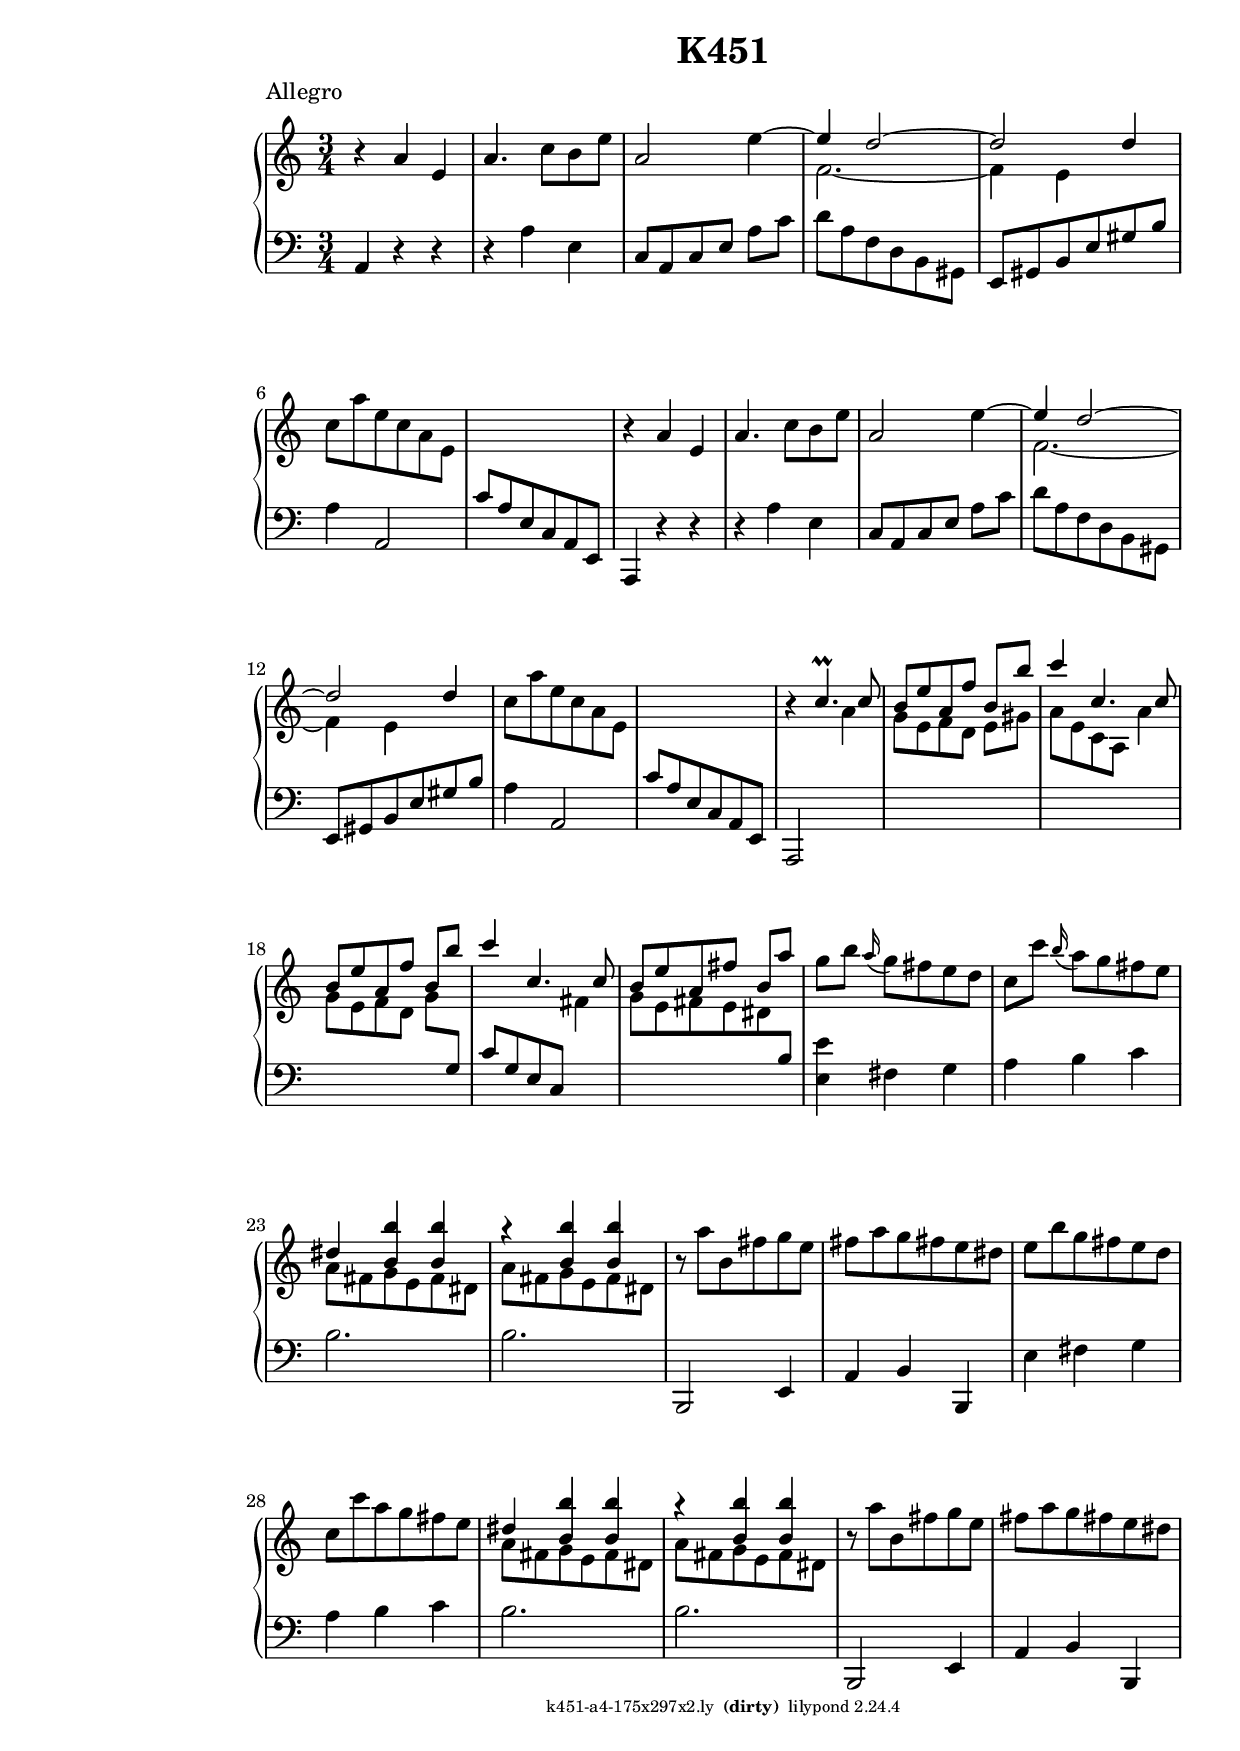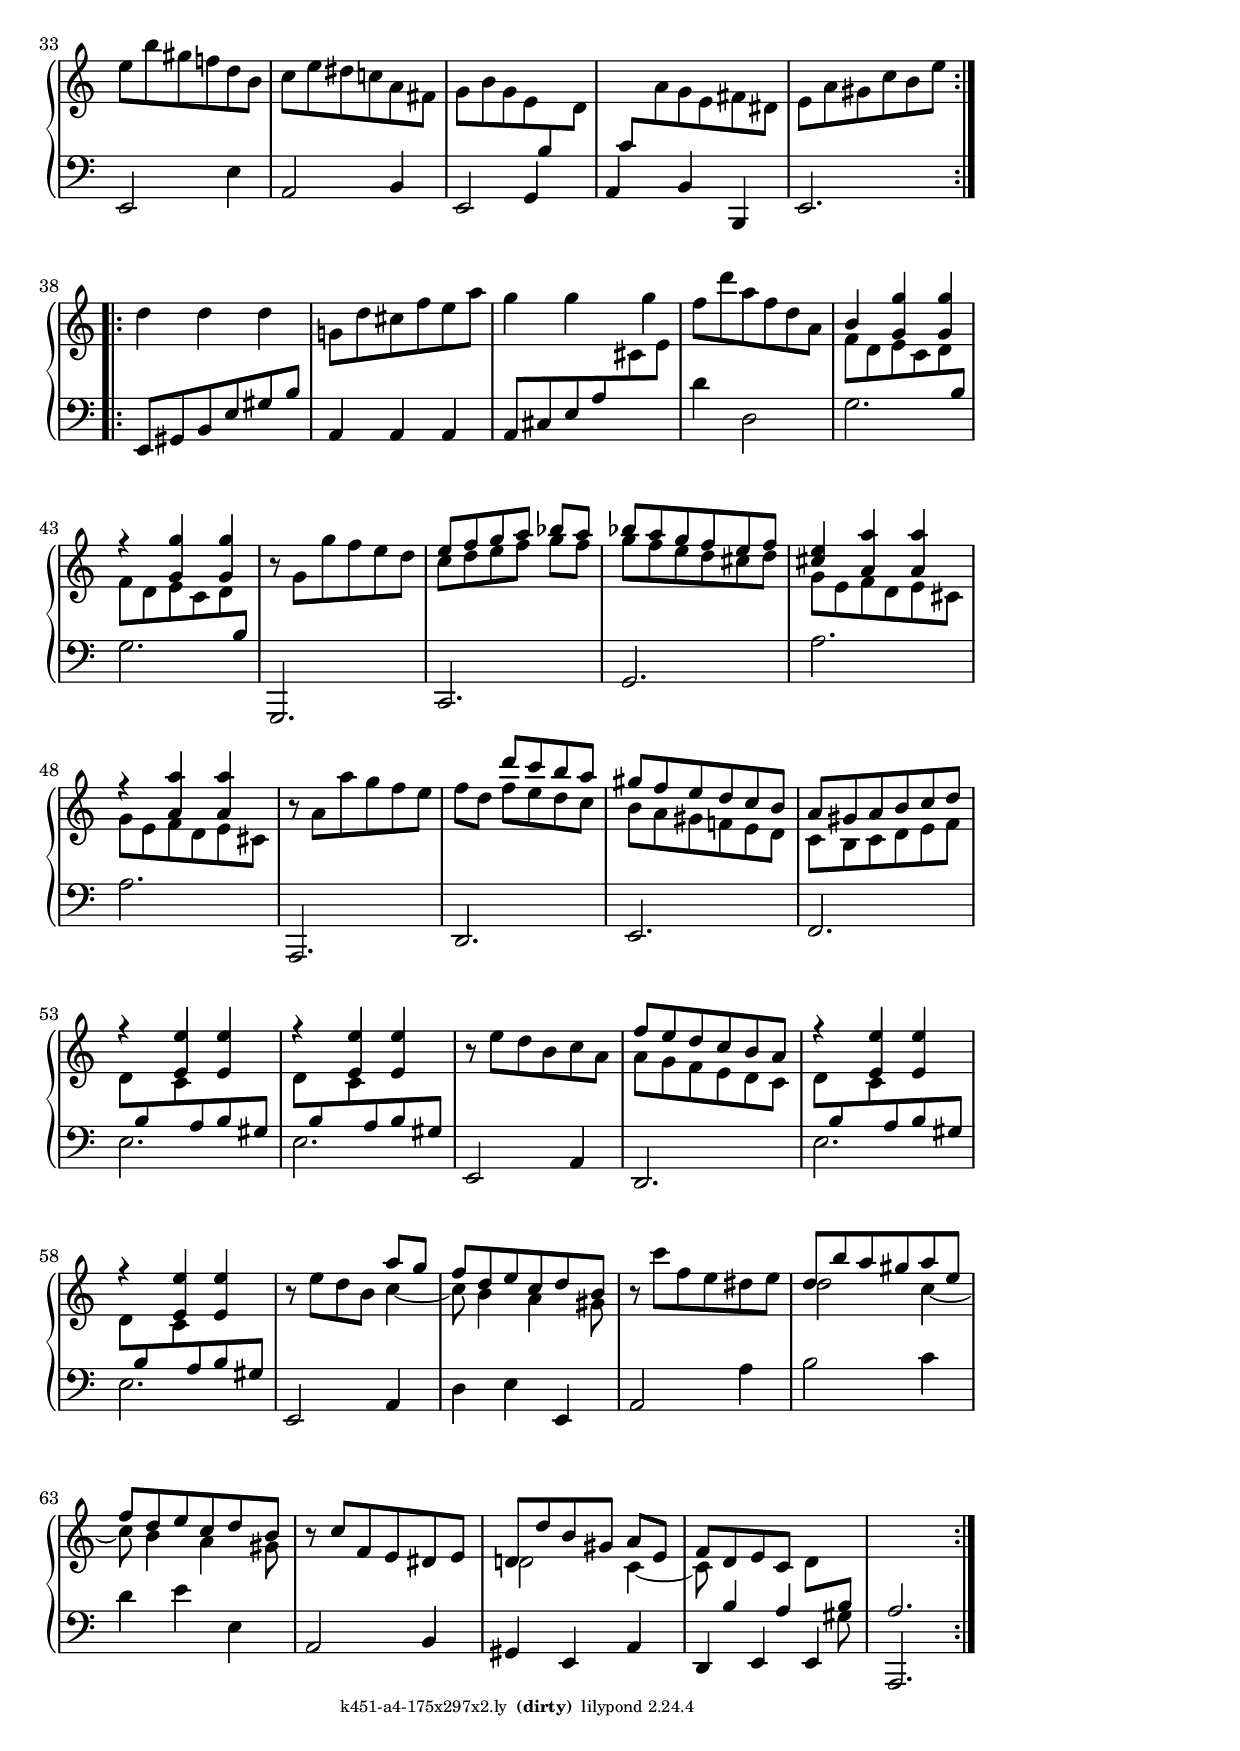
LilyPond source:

\version "2.19.20"

\include "../../include/general.ily"
\include "../../include/a4-175x297.ily"

#(set-global-staff-size 20.0)

breaks = {}

\version "2.18.2"

\header {
  title = "K451"
  meter = "Allegro"
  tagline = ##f
}

global = {
  \key a \minor
  \time 3/4
}

right = \relative c'' {
  \global

  \repeat volta 2 {
    \repeat unfold 2 {
      r4 a e
      a4. c8 b e
      a,2 
      <<{ \once \stemDown e'4 ~ e d2 ~ d d4 } \\
        { s4 f,2. ~ f4 e }>>
      c'8 a' e c a e
      s2.
    }
    
    r4 \voiceOne c'4.-\prall c8
    \repeat unfold 2 { 
      b[ e a, f']
      \once \override Beam #'damping = #4
      b, b'
      c4 c,4. c8
    }
    b[ e a, fis'] 
    \once \override Beam #'damping = #4
    b, a' \oneVoice
    g[ b] \appoggiatura a16 g8 fis e d
    c[ c'] \appoggiatura b16 a8 g fis e
    
    \repeat unfold 2 {
      <<{ dis4 <b b'> q
          r < b b'> q } \\
        { \repeat unfold 2 { 
            a8 fis g e fis dis } 
      }>>
      r8 a'' b, fis' g e
      fis a g fis! e dis
    } \alternative {
      { e b' g fis e d
        c c' a g fis e }
      { e b' gis f! d b
        c e dis c! a fis }
    }
    
    \stemDown g b g e 
    \change Staff="left" \once \stemUp b 
    \change Staff="right" d
    \change Staff="left" \once \stemUp c
    \change Staff="right" a' g e fis dis
    e a gis c b e \stemNeutral
  }
  
  \repeat volta 2 {
    d4 d d
    g,!8 d' cis f e a
    g4 g g
    f8 d' a f d a
    
    <<{ b4 <g g'> q r q q } \\
      { \repeat unfold 2 { f8 d e c d 
          \change Staff="left" \once \stemUp
          b \change Staff="right" 
        } 
    }>>
    r8 g' g' f e d
    <<{ e[ f g a] bes a
        bes a g f e f
        <cis e>4 <a a'> q 
        r q q } \\
      { c8[ d e f] g f
        g f e d cis d
        \repeat unfold 2 {
          g, e f d e cis }
    }>>
    
    r8 a' a' g f e
    f d <<{ d'8 c b a } \\ { f e d c }>>
    <<{ gis' f e d c b
        a gis a b c d } \\ 
      { b a gis f! e d 
        c b c d e f }>>
    
    \repeat unfold 2 {
      <<{ r4 <e e'> q r q q } \\
        { \repeat unfold 2 { 
            d8 
            \change Staff="left" \voiceOne
            b 
            \change Staff="right" \voiceTwo 
            c 
            \change Staff="left" \voiceOne
            a b gis 
            \change Staff="right" \voiceTwo 
          }
      }>>
    } \alternative {
      { r8 e'' d b c a
        <<{ f'8 e d c b a } \\
          { a g f e d c }>> }
      { r8 e' d b }
    }
    
    <<{ a'8 g f d e c d b } \\
      { c4 ~ c8 b4 a gis8 }>>
    r8 c' f, e dis e
    <<{ d b' a gis a e
        f d e c d b } \\
      { d2 c4 ~ c8 b4 a gis8 }>>
    
    r8 c f, e dis e
    <<{ d![ d' b gis] a e
        f[ d e c] \once \stemDown d 
        \change Staff="left" b } \\ 
      { d2 c4 ~ c8 
        \change Staff="left" \voiceOne 
        b4 a \once \stemDown gis8 
        a2.
    }>>
  }
}
 
left = \relative c {
  \global

  \repeat volta 2 {
    a4 r r

    \repeat unfold 2 {
      r a' e
      c8 a c e a[ c]
      d a f d b gis
      e gis b e gis b
      a4 a,2
      \stemUp c'8 a e c a e \stemNeutral 
    } \alternative {
      { a,4 r r }
      { a2 }
    }
    
    \change Staff="right" \voiceTwo
    a'''4
    g8[ e f d] e gis
    a e c a a'4
    g8[ e f d] g \change Staff="left" \voiceOne g,

    c g e c \change Staff="right" \voiceTwo fis'4
    g8 e fis e dis \change Staff="left" \voiceOne b
    \oneVoice <e, e'>4 fis g
    a b c
    
    \repeat unfold 2 {
      b2. b 
      b,,2 e4
      a b b,
    } \alternative {
      { e' fis g a b c }
      { e,,2 e'4 }
    }
    
    a,2 b4
    e,2 g4
    a b b,
    e2.
  }

  \repeat volta 2 {
    e8 gis b e gis b
    a,4 a a
    a8 cis e a 
    \change Staff="right" cis e
    \change Staff="left" 
    d4 d,2
    
    g2. g
    g,, c g'
    a' a
    a,, d 
    e f
    
    \repeat unfold 2 {
      e' e e,2 a4 }
    \alternative {
      { d,2. }
      { d'4 e e, }
    }
    
    a2 a'4
    b2 c4
    d e e,
    a,2 b4
    gis e a
    d, e e
    a,2.
  }
}

\score {
  \new PianoStaff <<
    \new Staff = "right" {
      << 
        \breaks
        \right
      >>
    }
    \new Staff = "left" { 
      <<
        \breaks
        \clef bass \left 
      >>
    }
  >>
  \layout { indent = 0 }
}

